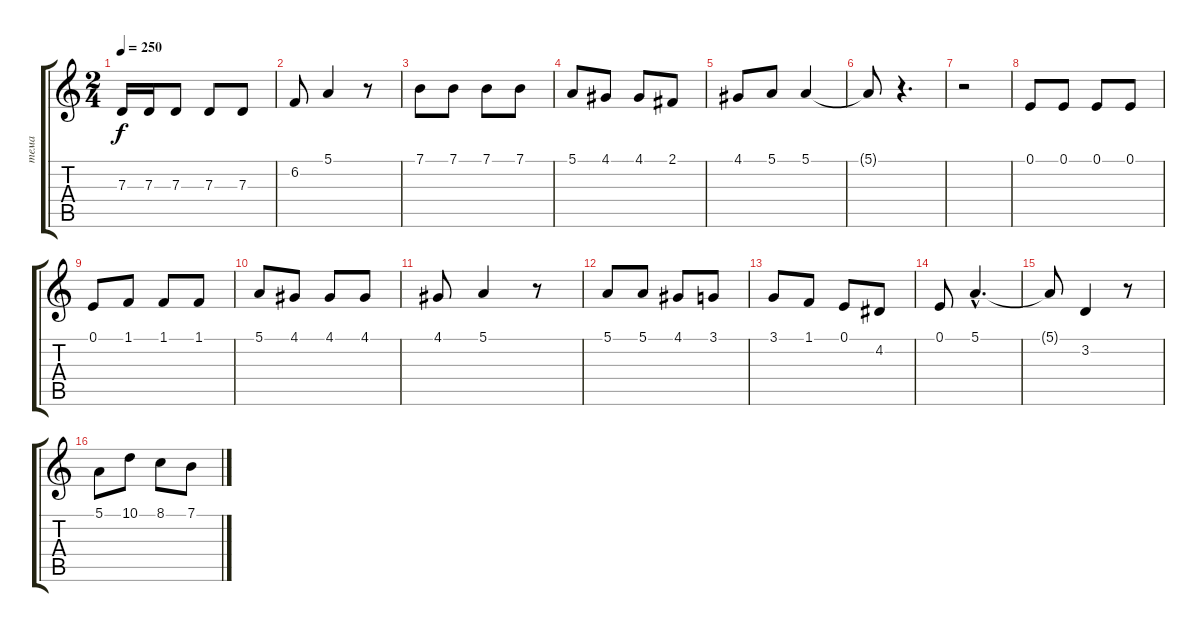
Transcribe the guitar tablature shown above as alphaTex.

\track ("тема" "тема") {instrument trumpet}
\staff {score tabs}
\tuning (E4 B3 G3 D3 A2 E2) {hide}
\ts (2 4)
\tempo 250
\clef g2
\ks c
7.3.16{dy f} 7.3.16 7.3.8 7.3.8 7.3.8 |
6.2.8 5.1.4 r.8 |
7.1.8 7.1.8 7.1.8 7.1.8 |
5.1.8 4.1.8 4.1.8 2.1.8 |
4.1.8 5.1.8 5.1.4 |
5.1{t}.8 r.4{d} |
r.2 |
0.1.8 0.1.8 0.1.8 0.1.8 |
0.1.8 1.1.8 1.1.8 1.1.8 |
5.1.8 4.1.8 4.1.8 4.1.8 |
4.1.8 5.1.4 r.8 |
5.1.8 5.1.8 4.1.8 3.1.8 |
3.1.8 1.1.8 0.1.8 4.2.8 |
0.1.8 5.1{hac}.4{d} |
5.1{t}.8 3.2.4 r.8 |
5.1.8 10.1.8 8.1.8 7.1.8
